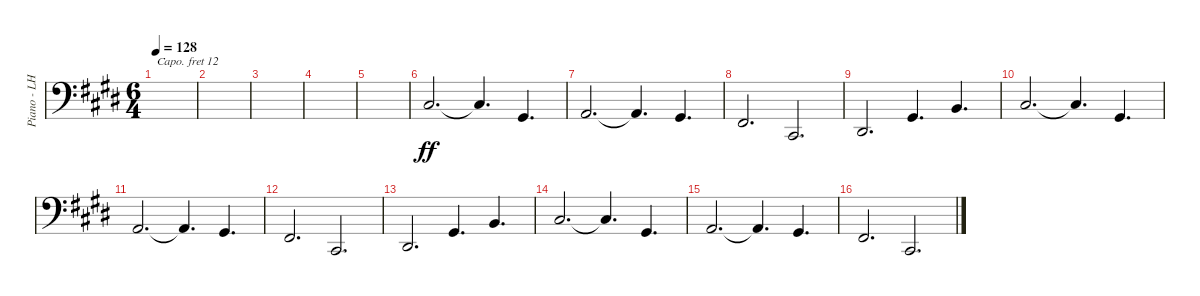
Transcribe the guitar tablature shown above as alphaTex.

\track ("Piano - LH" "Piano - LH") {instrument acousticgrandpiano}
\staff {score}
\capo 12
\tuning (E3 B2 G2 D2 A1 A0 C0) {hide}
\ts (6 4)
\tempo 128
\clef f4
\ks e
|
|
|
|
|
4.6.2{d ot 8vb dy ff} 4.6{t}.4{d ot 8vb} 8.7.4{d ot 8vb} |
0.6.2{d ot 8vb} 0.6{t}.4{d ot 8vb} 8.7.4{d ot 8vb} |
6.7.2{d ot 8vb} 1.7.2{d ot 8vb} |
3.7.2{d ot 8vb} 8.7.4{d ot 8vb} 2.6.4{d ot 8vb} |
4.6.2{d ot 8vb} 4.6{t}.4{d ot 8vb} 8.7.4{d ot 8vb} |
0.6.2{d ot 8vb} 0.6{t}.4{d ot 8vb} 8.7.4{d ot 8vb} |
6.7.2{d ot 8vb} 1.7.2{d ot 8vb} |
3.7.2{d ot 8vb} 8.7.4{d ot 8vb} 2.6.4{d ot 8vb} |
4.6.2{d ot 8vb} 4.6{t}.4{d ot 8vb} 8.7.4{d ot 8vb} |
0.6.2{d ot 8vb} 0.6{t}.4{d ot 8vb} 8.7.4{d ot 8vb} |
6.7.2{d ot 8vb} 1.7.2{d ot 8vb}
